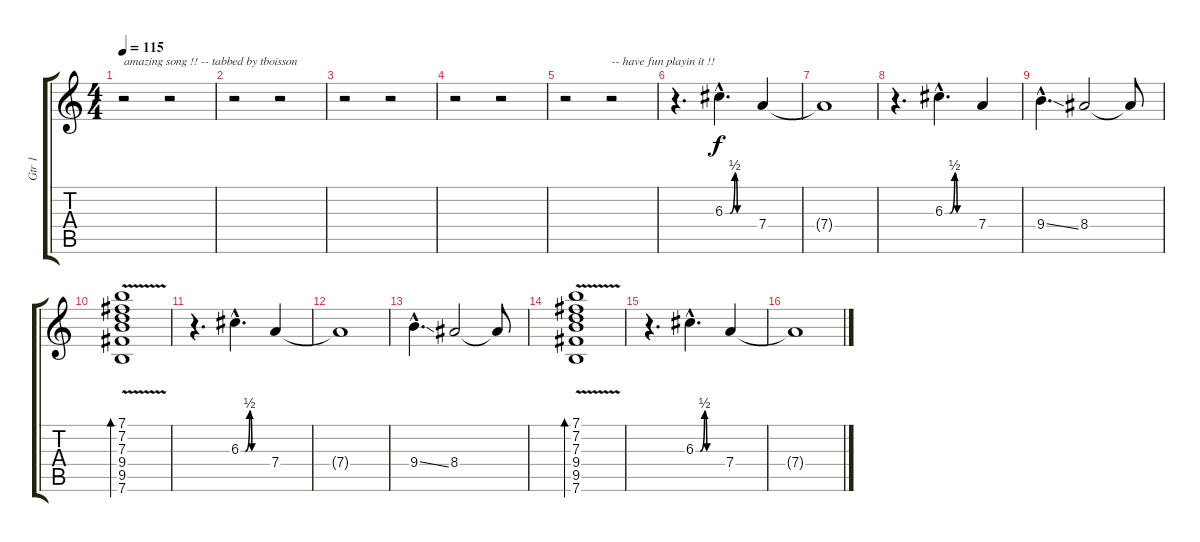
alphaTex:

\track ("Gtr 1" "Gtr 1") {instrument electricguitarjazz}
\staff {score tabs}
\tuning (E4 B3 G3 D3 A2 E2) {hide}
\ts (4 4)
\tempo 115
\clef g2
\ks c
r.2{txt "amazing song !! -- tabbed by tboisson" dy f instrument electricguitarjazz} r.2 |
r.2 r.2 |
r.2 r.2{txt ""} |
r.2 r.2 |
r.2 r.2{txt "-- have fun playin it !!"} |
r.4{d} 6.3{be (custom 0 0 10 0 20 2 25 0 30 0 45 0 60 0) hac}.4{d} 7.4.4 |
7.4{t}.1 |
r.4{d} 6.3{be (custom 0 0 10 0 20 2 25 0 30 0 45 0 60 0) hac}.4{d} 7.4.4 |
9.4{ss hac}.4{d} 8.4.2 8.4{t}.8 |
(7.1 7.2 7.3{v} 9.4 9.5 7.6).1{bd 120} |
r.4{d} 6.3{be (custom 0 0 10 0 20 2 25 0 30 0 45 0 60 0) hac}.4{d} 7.4.4 |
7.4{t}.1 |
9.4{ss hac}.4{d} 8.4.2 8.4{t}.8 |
(7.1 7.2 7.3 9.4{v} 9.5 7.6).1{bd 120} |
r.4{d} 6.3{be (custom 0 0 10 0 20 2 25 0 30 0 45 0 60 0) hac}.4{d} 7.4.4 |
7.4{t}.1
